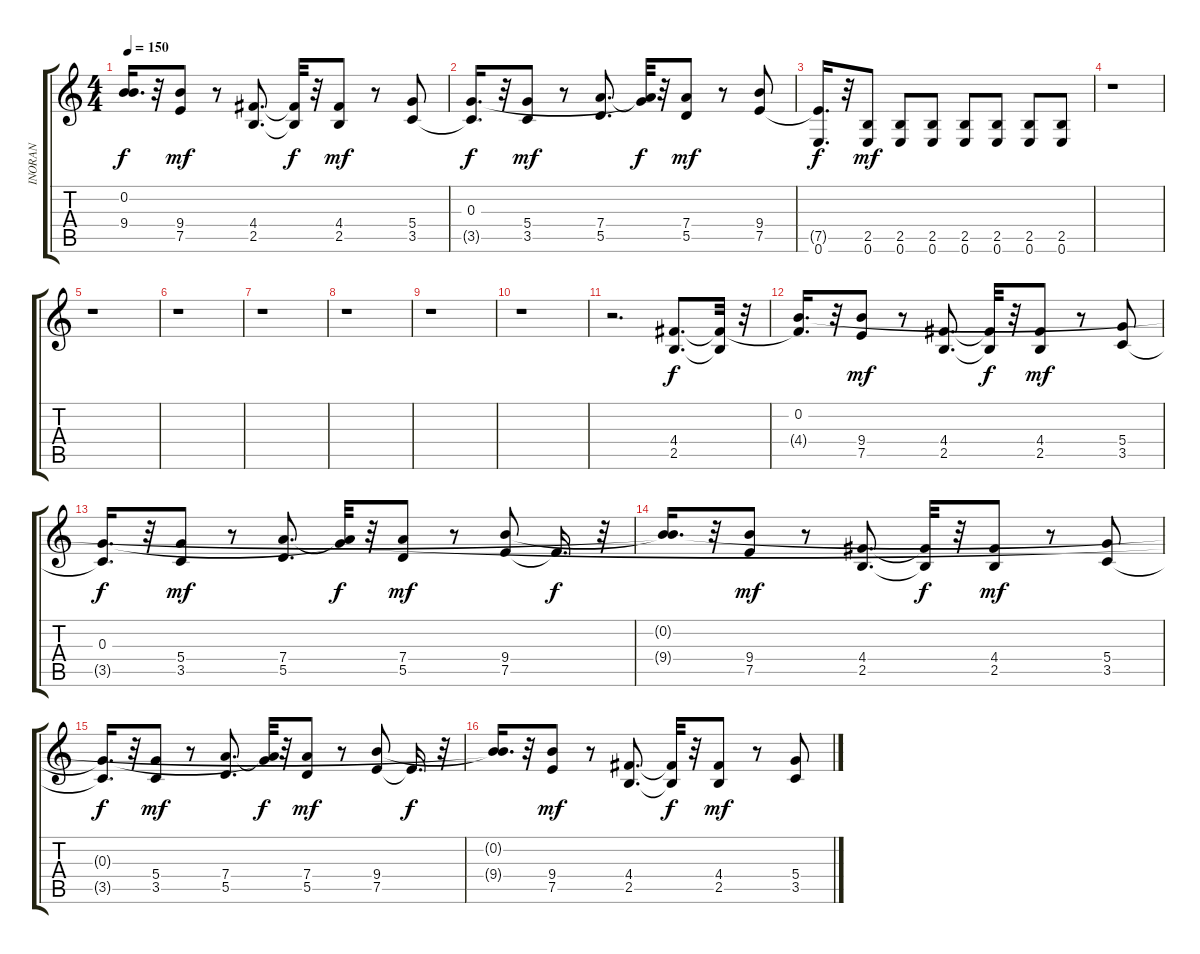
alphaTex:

\track ("INORAN" "INORAN") {instrument distortionguitar}
\staff {score tabs}
\tuning (E4 B3 G3 D3 A2 E2) {hide}
\ts (4 4)
\tempo 150
\clef g2
\ks c
(0.2{t} 9.4{t}).16{d dy f} r.32 (9.4 7.5).8{dy mf} r.8 (4.4 2.5).8{d} (4.4{t} 2.5{t}).32{dy f} r.32 (4.4 2.5).8{dy mf} r.8 (5.4 3.5).8 |
(0.3{t} 3.5{t}).16{d dy f} r.32 (5.4 3.5).8{dy mf} r.8 (7.4 5.5).8{d} (0.3{t} 7.4{t}).32{dy f} r.32 (7.4 5.5).8{dy mf} r.8 (9.4 7.5).8 |
(7.5{t} 0.6).16{d dy f} r.32 (2.5 0.6).8{dy mf} (2.5 0.6).8 (2.5 0.6).8 (2.5 0.6).8 (2.5 0.6).8 (2.5 0.6).8 (2.5 0.6).8 |
r.1 |
r.1 |
r.1 |
r.1 |
r.1 |
r.1 |
r.1 |
r.2{d} (4.4 2.5).8{d dy f} (4.4{t} 2.5{t}).32 r.32 |
(0.2 4.4{t}).16{d} r.32 (9.4 7.5).8{dy mf} r.8 (4.4 2.5).8{d} (4.4{t} 2.5{t}).32{dy f} r.32 (4.4 2.5).8{dy mf} r.8 (5.4 3.5).8 |
(0.3 3.5{t}).16{d dy f} r.32 (5.4 3.5).8{dy mf} r.8 (7.4 5.5).8{d} (0.3{t} 7.4{t}).32{dy f} r.32 (7.4 5.5).8{dy mf} r.8 (9.4 7.5).8 7.5{t}.16{d dy f} r.32 |
(0.2{t} 9.4{t}).16{d} r.32 (9.4 7.5).8{dy mf} r.8 (4.4 2.5).8{d} (4.4{t} 2.5{t}).32{dy f} r.32 (4.4 2.5).8{dy mf} r.8 (5.4 3.5).8 |
(0.3{t} 3.5{t}).16{d dy f} r.32 (5.4 3.5).8{dy mf} r.8 (7.4 5.5).8{d} (0.3{t} 7.4{t}).32{dy f} r.32 (7.4 5.5).8{dy mf} r.8 (9.4 7.5).8 7.5{t}.16{d dy f} r.32 |
(0.2{t} 9.4{t}).16{d} r.32 (9.4 7.5).8{dy mf} r.8 (4.4 2.5).8{d} (4.4{t} 2.5{t}).32{dy f} r.32 (4.4 2.5).8{dy mf} r.8 (5.4 3.5).8
